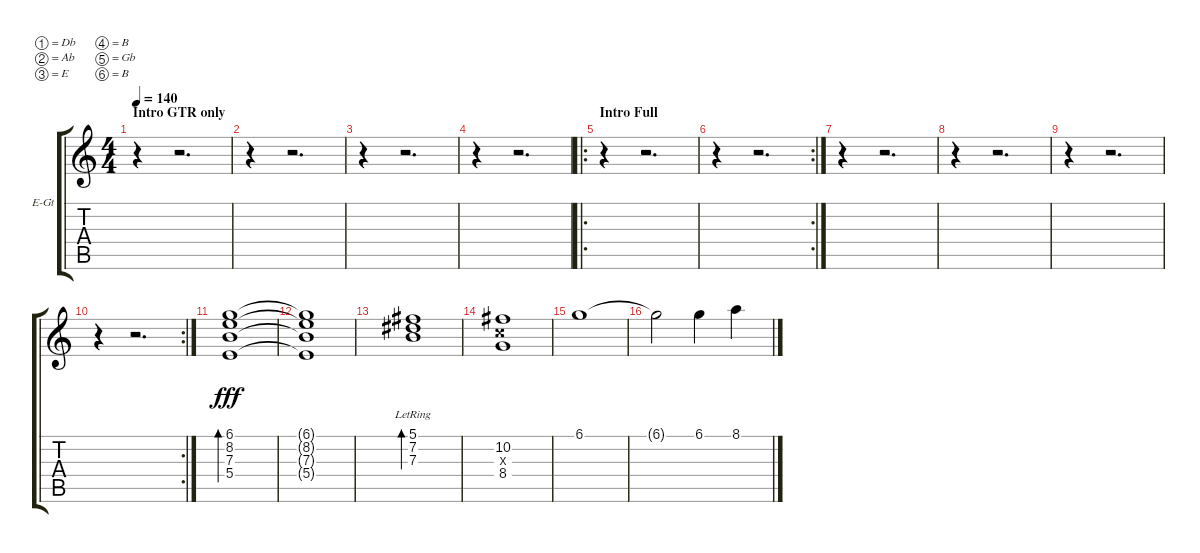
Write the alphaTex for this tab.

\bracketExtendMode groupsimilarinstruments
\firstSystemTrackNameOrientation horizontal
\otherSystemsTrackNameOrientation horizontal
\track ("Clean GTR 1" "E-Gt") {instrument electricguitarclean}
\staff {score tabs}
\tuning (Db4 Ab3 E3 B2 Gb2 B1)
\ts (4 4)
\beaming (8 2 2 2 2)
\section ("" "Intro GTR only")
\tempo 140
\clef g2
\ks c
r.4{dy fff instrument electricguitarclean} r.2{d} |
r.4 r.2{d} |
r.4 r.2{d} |
r.4 r.2{d} |
\ro
\section ("" "Intro Full")
r.4 r.2{d} |
\rc 2
r.4 r.2{d} |
r.4 r.2{d} |
r.4 r.2{d} |
r.4 r.2{d} |
\rc 2
r.4 r.2{d} |
(6.1 8.2 7.3 5.4).1{bd 120} |
(6.1{t} 8.2{t} 7.3{t} 5.4{t}).1 |
(5.1{lr} 7.2{lr} 7.3{lr}).1{bd 120} |
(10.2 8.3{x} 8.4).1 |
6.1.1 |
6.1{t}.2 6.1.4 8.1.4
